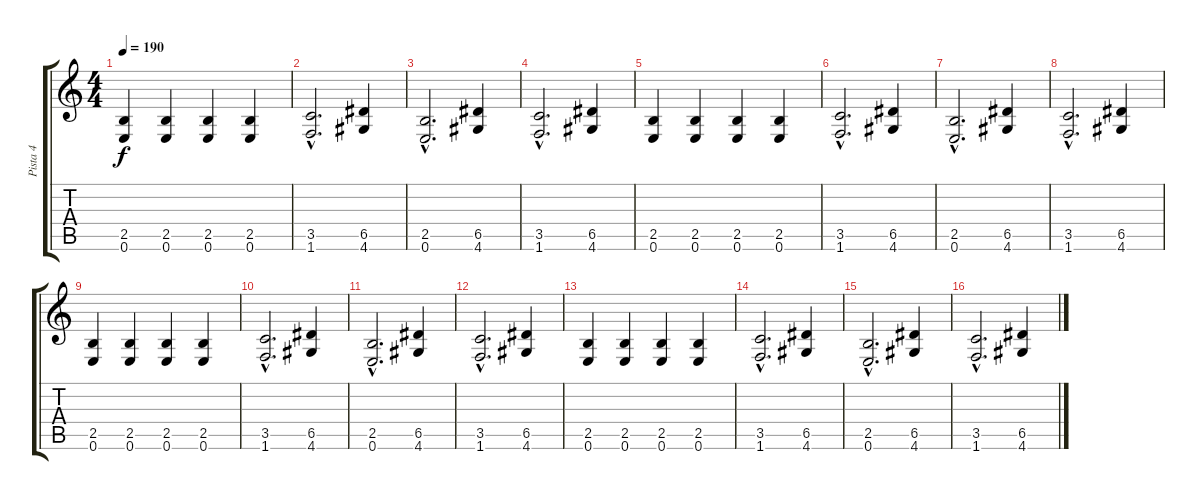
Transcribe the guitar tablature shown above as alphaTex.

\track ("Pista 4" "Pista 4") {instrument distortionguitar}
\staff {score tabs}
\tuning (E4 B3 G3 D3 A2 E2) {hide}
\ts (4 4)
\tempo 190
\clef g2
\ks c
(2.5 0.6).4{dy f} (2.5 0.6).4 (2.5 0.6).4 (2.5 0.6).4 |
(3.5{hac} 1.6{hac}).2{d} (6.5 4.6).4 |
(2.5{hac} 0.6{hac}).2{d} (6.5 4.6).4 |
(3.5{hac} 1.6{hac}).2{d} (6.5 4.6).4 |
(2.5 0.6).4 (2.5 0.6).4 (2.5 0.6).4 (2.5 0.6).4 |
(3.5{hac} 1.6{hac}).2{d} (6.5 4.6).4 |
(2.5{hac} 0.6{hac}).2{d} (6.5 4.6).4 |
(3.5{hac} 1.6{hac}).2{d} (6.5 4.6).4 |
(2.5 0.6).4 (2.5 0.6).4 (2.5 0.6).4 (2.5 0.6).4 |
(3.5{hac} 1.6{hac}).2{d} (6.5 4.6).4 |
(2.5{hac} 0.6{hac}).2{d} (6.5 4.6).4 |
(3.5{hac} 1.6{hac}).2{d} (6.5 4.6).4 |
(2.5 0.6).4 (2.5 0.6).4 (2.5 0.6).4 (2.5 0.6).4 |
(3.5{hac} 1.6{hac}).2{d} (6.5 4.6).4 |
(2.5{hac} 0.6{hac}).2{d} (6.5 4.6).4 |
(3.5{hac} 1.6{hac}).2{d} (6.5 4.6).4
